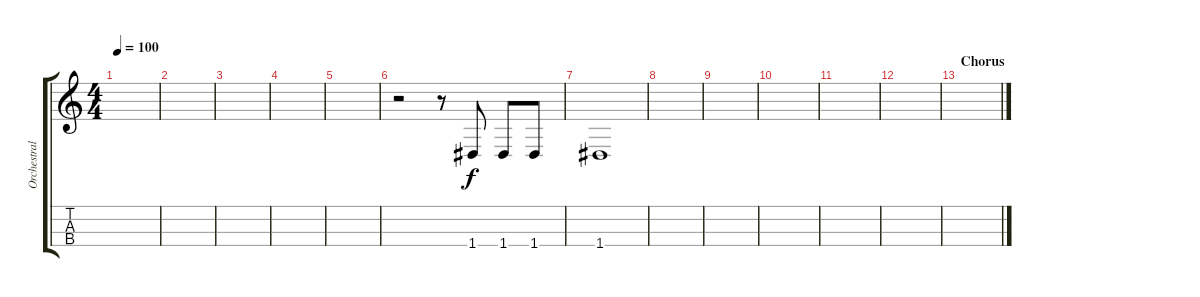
\track ("Orchestral Drum" "Orchestral") {instrument taikodrum}
\staff {score tabs}
\tuning (E4 B3 G3 D3) {hide}
\ts (4 4)
\tempo 100
\clef g2
\ks c
|
|
|
|
|
r.2 r.8 1.4.8 1.4.8 1.4.8 |
1.4.1 |
|
|
|
|
|
\section ("" "Chorus")
